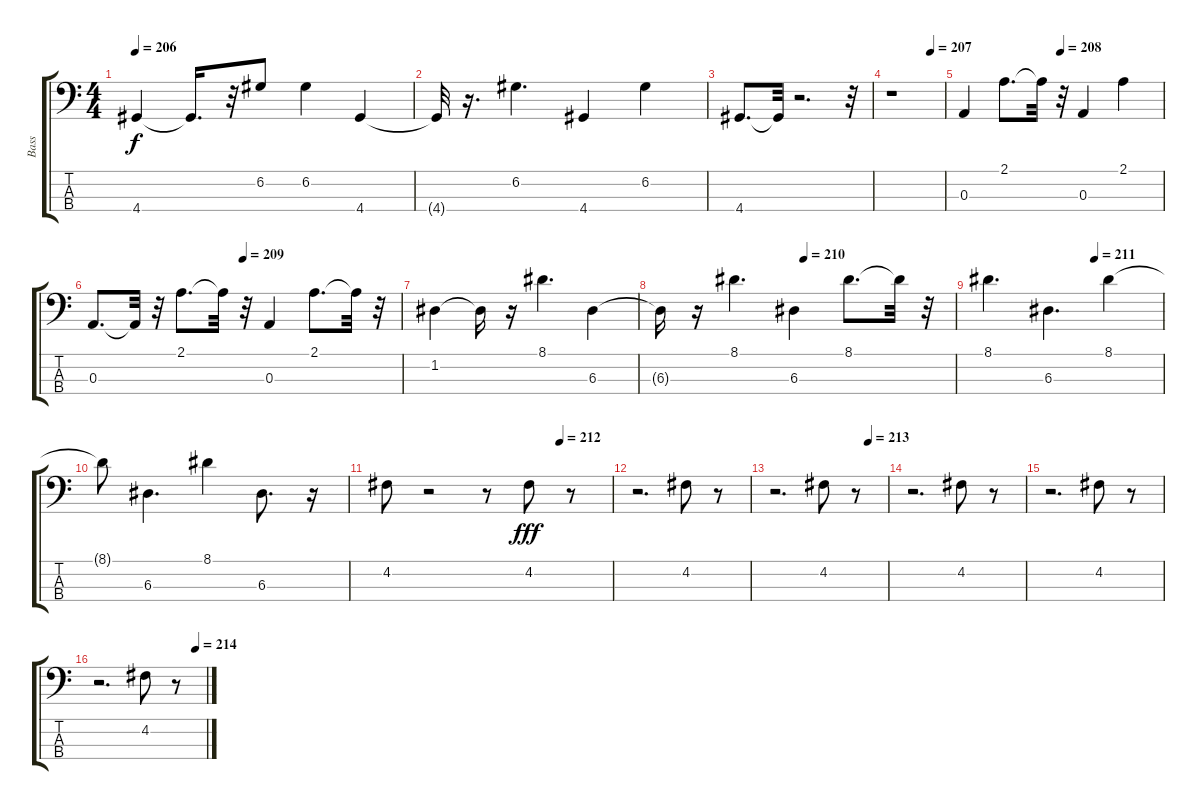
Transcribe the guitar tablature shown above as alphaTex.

\track ("Bass" "Bass") {instrument acousticbass}
\staff {score tabs}
\tuning (G2 D2 A1 E1) {hide}
\ts (4 4)
\tempo 206
\clef f4
\ks c
4.4.4{dy f} 4.4{t}.16{d} r.32 6.2.8 6.2.4 4.4.4 |
4.4{t}.32 r.16{d} 6.2.4{d} 4.4.4 6.2.4 |
4.4.8{d} 4.4{t}.32 r.2{d} r.32 |
\tempo (207 0.75)
r.1 |
\tempo (208 0.4895833333333333)
0.3.4 2.1.8{d} 2.1{t}.32 r.32 0.3.4 2.1.4 |
\tempo (209 0.4895833333333333)
0.3.8{d} 0.3{t}.32 r.32 2.1.8{d} 2.1{t}.32 r.32 0.3.4 2.1.8{d} 2.1{t}.32 r.32 |
1.2.4 1.2{t}.16 r.16 8.1.4{d} 6.3.4 |
\tempo (210 0.4895833333333333)
6.3{t}.16 r.16 8.1.4{d} 6.3.4 8.1.8{d} 8.1{t}.32 r.32 |
\tempo (211 0.6145833333333334)
8.1.4{d} 6.3.4{d} 8.1.4 |
8.1{t}.8 6.3.4{d} 8.1.4 6.3.8{d} r.16 |
\tempo (212 0.7708333333333334)
4.2.8 r.2 r.8 4.2.8{dy fff} r.8 |
r.2{d} 4.2.8 r.8 |
\tempo (213 0.8333333333333334)
r.2{d} 4.2.8 r.8 |
r.2{d} 4.2.8 r.8 |
r.2{d} 4.2.8 r.8 |
\tempo (214 0.90625)
r.2{d} 4.2.8 r.8
